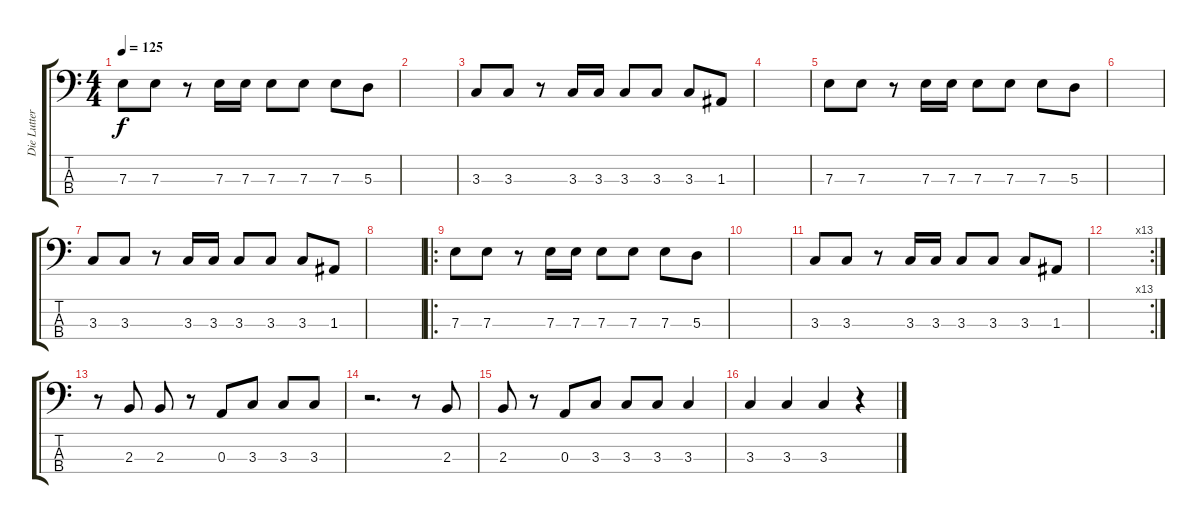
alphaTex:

\track ("Die Lutter" "Die Lutter") {instrument electricbassfinger}
\staff {score tabs}
\tuning (G2 D2 A1 E1) {hide}
\ts (4 4)
\tempo 125
\clef f4
\ks c
7.3.8{dy f} 7.3.8 r.8 7.3.16 7.3.16 7.3.8 7.3.8 7.3.8 5.3.8 |
|
3.3.8 3.3.8 r.8 3.3.16 3.3.16 3.3.8 3.3.8 3.3.8 1.3.8 |
|
7.3.8 7.3.8 r.8 7.3.16 7.3.16 7.3.8 7.3.8 7.3.8 5.3.8 |
|
3.3.8 3.3.8 r.8 3.3.16 3.3.16 3.3.8 3.3.8 3.3.8 1.3.8 |
|
\ro
7.3.8 7.3.8 r.8 7.3.16 7.3.16 7.3.8 7.3.8 7.3.8 5.3.8 |
|
3.3.8 3.3.8 r.8 3.3.16 3.3.16 3.3.8 3.3.8 3.3.8 1.3.8 |
\rc 13
|
r.8 2.3.8 2.3.8 r.8 0.3.8 3.3.8 3.3.8 3.3.8 |
r.2{d} r.8 2.3.8 |
2.3.8 r.8 0.3.8 3.3.8 3.3.8 3.3.8 3.3.4 |
3.3.4 3.3.4 3.3.4 r.4
